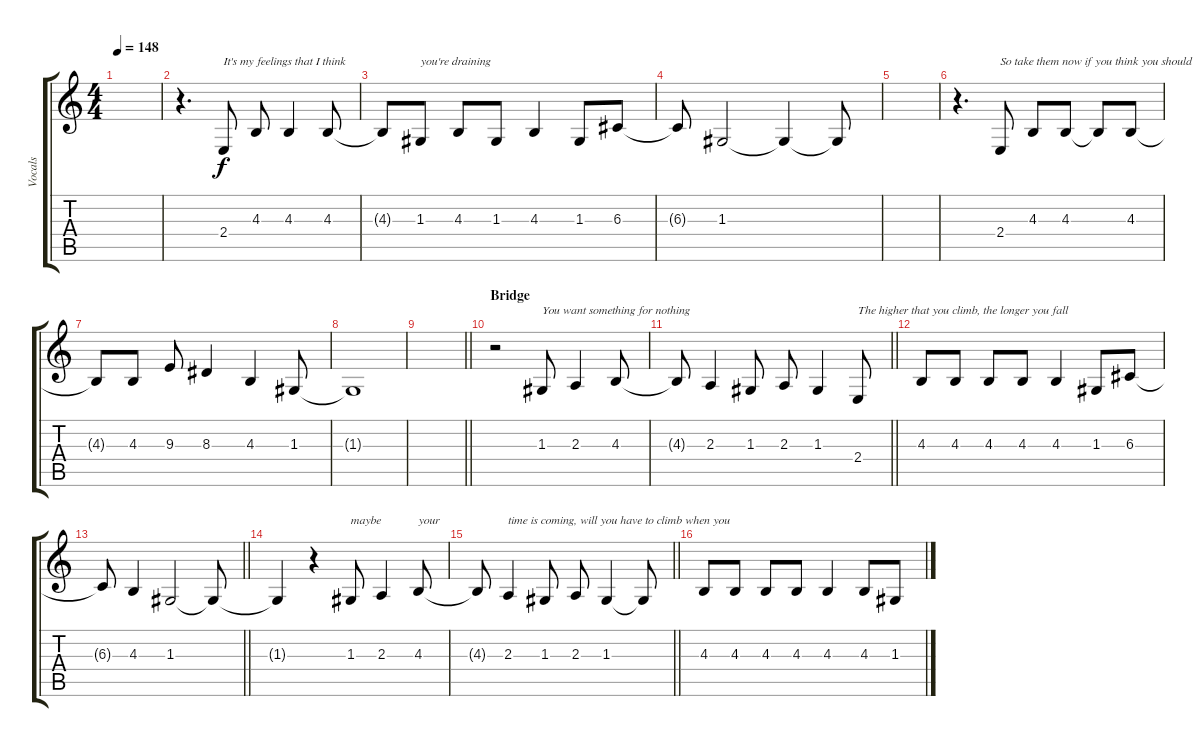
\track ("Vocals" "Vocals") {instrument tenorsax}
\staff {score tabs}
\tuning (E4 B3 G3 D3 A2 E2) {hide}
\ts (4 4)
\tempo 148
\clef g2
\ks c
|
r.4{d} 2.4.8{txt "It's my feelings that I think"} 4.3.8 4.3.4 4.3.8 |
4.3{t}.8 1.3.8{txt "you're draining"} 4.3.8 1.3.8 4.3.4 1.3.8 6.3.8 |
6.3{t}.8 1.3.2 1.3{t}.4 1.3{t}.8 |
|
r.4{d} 2.4.8{txt "So take them now if you think you should"} 4.3.8 4.3.8 4.3{t}.8 4.3.8 |
4.3{t}.8 4.3.8 9.3.8 8.3.4 4.3.4 1.3.8 |
1.3{t}.1 |
\barLineRight lightlight
|
\section ("" "Bridge")
r.2 1.3.8{txt "You want something for nothing "} 2.3.4 4.3.8 |
\barLineRight lightlight
4.3{t}.8 2.3.4 1.3.8 2.3.8 1.3.4 2.4.8{txt "The higher that you climb, the longer you fall"} |
4.3.8 4.3.8 4.3.8 4.3.8 4.3.4 1.3.8 6.3.8 |
\barLineRight lightlight
6.3{t}.8 4.3.4 1.3.2 1.3{t}.8 |
1.3{t}.4 r.4 1.3.8{txt "maybe"} 2.3.4 4.3.8{txt "your"} |
\barLineRight lightlight
4.3{t}.8 2.3.4{txt "time is coming, will you have to climb when you "} 1.3.8 2.3.8 1.3.4 1.3{t}.8 |
4.3.8 4.3.8 4.3.8 4.3.8 4.3.4 4.3.8 1.3.8
